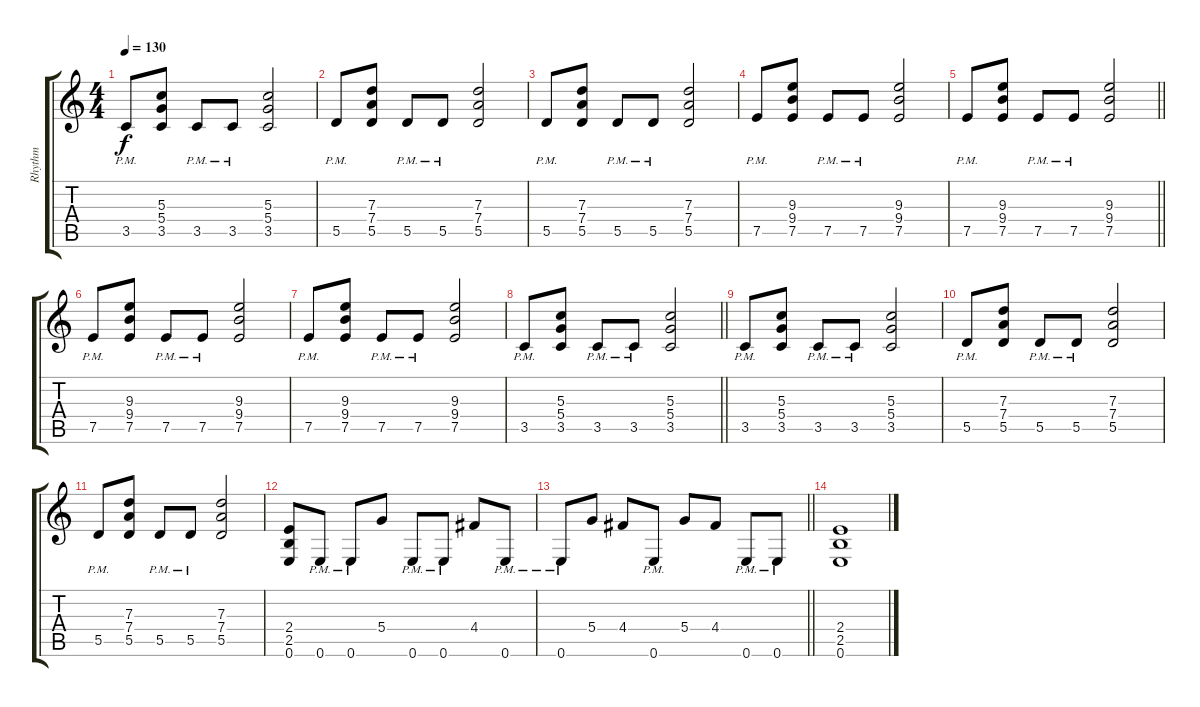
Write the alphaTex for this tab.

\track ("Rhythm" "Rhythm") {instrument distortionguitar}
\staff {score tabs}
\tuning (E4 B3 G3 D3 A2 E2) {hide}
\ts (4 4)
\tempo 130
\clef g2
\ks c
3.5{pm}.8{dy f} (5.3 5.4 3.5).8 3.5{pm}.8 3.5{pm}.8 (5.3 5.4 3.5).2 |
5.5{pm}.8 (7.3 7.4 5.5).8 5.5{pm}.8 5.5{pm}.8 (7.3 7.4 5.5).2 |
5.5{pm}.8 (7.3 7.4 5.5).8 5.5{pm}.8 5.5{pm}.8 (7.3 7.4 5.5).2 |
7.5{pm}.8 (9.3 9.4 7.5).8 7.5{pm}.8 7.5{pm}.8 (9.3 9.4 7.5).2 |
\barLineRight lightlight
7.5{pm}.8 (9.3 9.4 7.5).8 7.5{pm}.8 7.5{pm}.8 (9.3 9.4 7.5).2 |
7.5{pm}.8 (9.3 9.4 7.5).8 7.5{pm}.8 7.5{pm}.8 (9.3 9.4 7.5).2 |
7.5{pm}.8 (9.3 9.4 7.5).8 7.5{pm}.8 7.5{pm}.8 (9.3 9.4 7.5).2 |
\barLineRight lightlight
3.5{pm}.8 (5.3 5.4 3.5).8 3.5{pm}.8 3.5{pm}.8 (5.3 5.4 3.5).2 |
3.5{pm}.8 (5.3 5.4 3.5).8 3.5{pm}.8 3.5{pm}.8 (5.3 5.4 3.5).2 |
5.5{pm}.8 (7.3 7.4 5.5).8 5.5{pm}.8 5.5{pm}.8 (7.3 7.4 5.5).2 |
5.5{pm}.8 (7.3 7.4 5.5).8 5.5{pm}.8 5.5{pm}.8 (7.3 7.4 5.5).2 |
(2.4 2.5 0.6).8 0.6{pm}.8 0.6{pm}.8 5.4.8 0.6{pm}.8 0.6{pm}.8 4.4.8 0.6{pm}.8 |
\barLineRight lightlight
0.6{pm}.8 5.4.8 4.4.8 0.6{pm}.8 5.4.8 4.4.8 0.6{pm}.8 0.6{pm}.8 |
(2.4 2.5 0.6).1
